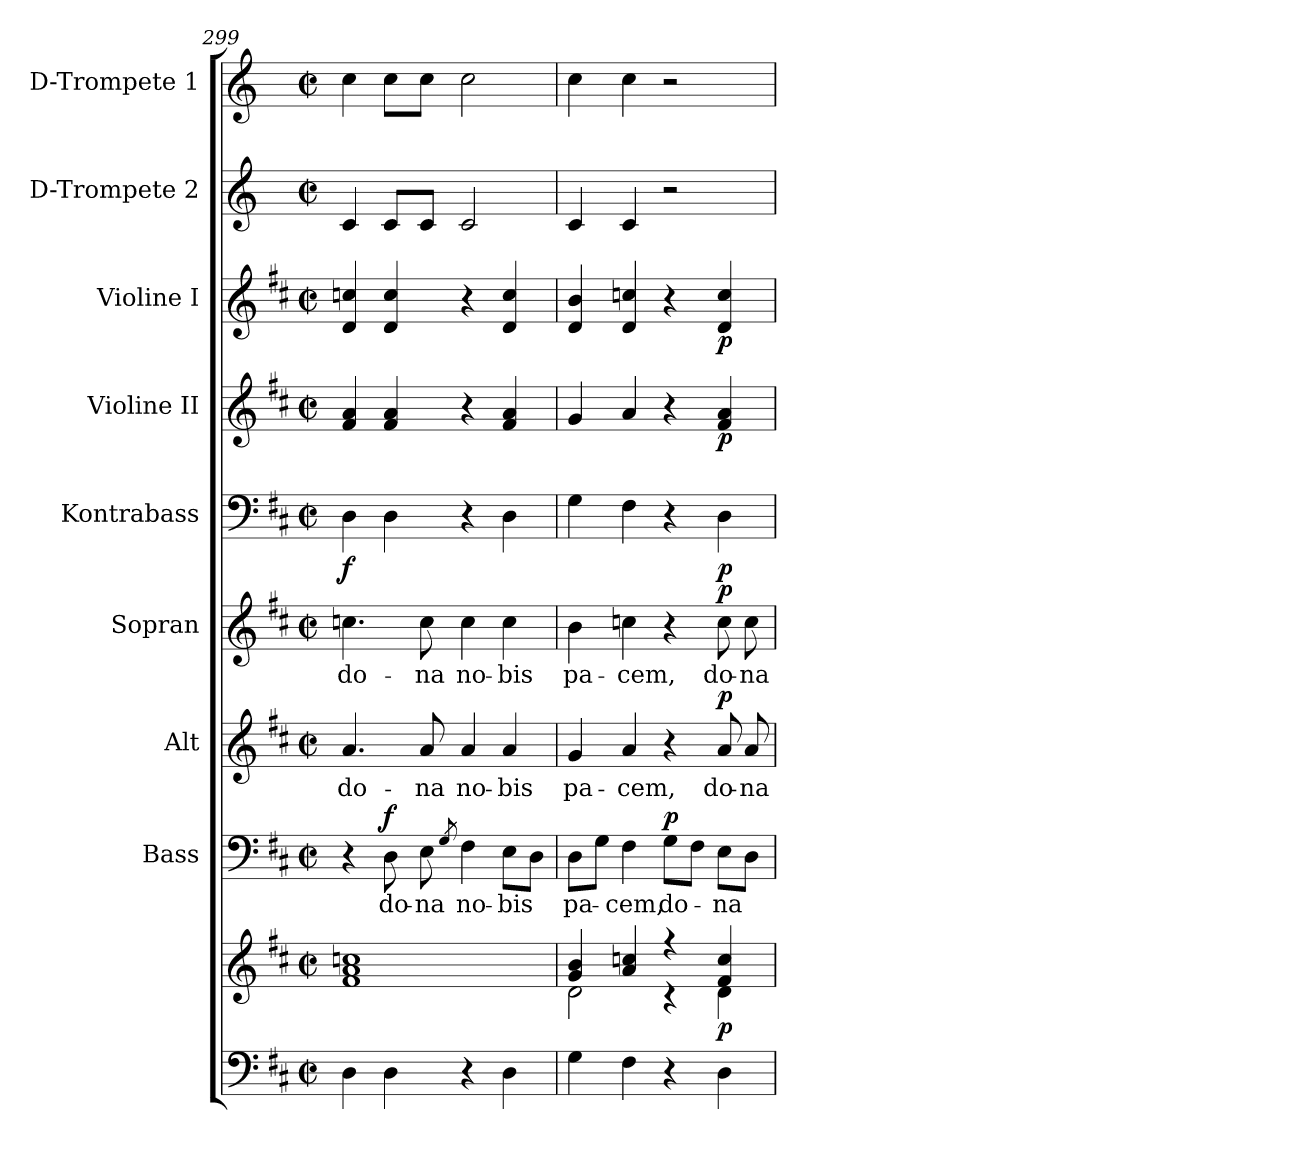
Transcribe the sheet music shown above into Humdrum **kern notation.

**kern	**kern	**dynam	**kern	**text	**dynam	**kern	**text	**dynam	**kern	**text	**dynam	**kern	**dynam	**kern	**dynam	**kern	**dynam	**kern	**kern
*part9	*part9	*part9	*part8	*part8	*part8	*part7	*part7	*part7	*part6	*part6	*part6	*part5	*part5	*part4	*part4	*part3	*part3	*part2	*part1
*staff10	*staff9	*staff9/10	*staff8	*staff8	*staff8	*staff7	*staff7	*staff7	*staff6	*staff6	*staff6	*staff5	*staff5	*staff4	*staff4	*staff3	*staff3	*staff2	*staff1
*	*	*	*I"Bass	*	*	*I"Alt	*	*	*I"Sopran	*	*	*I"Kontrabass	*	*I"Violine II	*	*I"Violine I	*	*I"D-Trompete 2	*I"D-Trompete 1
*	*	*	*I'B.	*	*	*I'A.	*	*	*I'S.	*	*	*I'Kb.	*	*I'Vl. II	*	*I'Vl. I	*	*I'D Trp. 2	*I'D Trp. 1
*clefF4	*clefG2	*	*clefF4	*	*	*clefG2	*	*	*clefG2	*	*	*clefF4	*	*clefG2	*	*clefG2	*	*clefG2	*clefG2
*	*	*	*	*	*	*	*	*	*	*	*	*ITrd7c12	*	*	*	*	*	*ITrd-1c-2	*ITrd-1c-2
*k[f#c#]	*k[f#c#]	*	*k[f#c#]	*	*	*k[f#c#]	*	*	*k[f#c#]	*	*	*k[f#c#]	*	*k[f#c#]	*	*k[f#c#]	*	*k[f#c#]	*k[f#c#]
*D:	*D:	*	*D:	*	*	*D:	*	*	*D:	*	*	*D:	*	*D:	*	*D:	*	*D:	*D:
*M2/2	*M2/2	*	*M2/2	*	*	*M2/2	*	*	*M2/2	*	*	*M2/2	*	*M2/2	*	*M2/2	*	*M2/2	*M2/2
*met(c|)	*met(c|)	*	*met(c|)	*	*	*met(c|)	*	*	*met(c|)	*	*	*met(c|)	*	*met(c|)	*	*met(c|)	*	*met(c|)	*met(c|)
=299	=299	=299	=299	=299	=299	=299	=299	=299	=299	=299	=299	=299	=299	=299	=299	=299	=299	=299	=299
!	!	!	!	!	!	!	!LO:LY:b	!	!	!LO:LY:b	!	!	!LO:DY:b	!	!	!	!	!	!
4D\	1f# 1a 1ccn	.	4r	.	.	4.a/	do-	.	4.ccn\	do-	.	4DD\	f	4f#/ 4a/	.	4d/ 4ccn/	.	4d/	4dd\
!	!	!	!	!LO:LY:b	!LO:DY:a	!	!	!	!	!	!	!	!	!	!	!	!	!	!
4D\	.	.	8D\	do-	f	.	.	.	.	.	.	4DD\	.	4f#/ 4a/	.	4d/ 4cc/	.	8d/L	8dd\L
!	!	!	!	!LO:LY:b	!	!	!LO:LY:b	!	!	!LO:LY:b	!	!	!	!	!	!	!	!	!
.	.	.	8E\	-na	.	8a/	-na	.	8cc\	-na	.	.	.	.	.	.	.	8d/J	8dd\J
.	.	.	8qG/	.	.	.	.	.	.	.	.	.	.	.	.	.	.	.	.
!	!	!	!	!LO:LY:b	!	!	!LO:LY:b	!	!	!LO:LY:b	!	!	!	!	!	!	!	!	!
4r	.	.	4F#\	no-	.	4a/	no-	.	4cc\	no-	.	4r	.	4r	.	4r	.	2d/	2dd\
!	!	!	!	!LO:LY:b	!	!	!LO:LY:b	!	!	!LO:LY:b	!	!	!	!	!	!	!	!	!
4D\	.	.	8E\L	-bis	.	4a/	-bis	.	4cc\	-bis	.	4DD\	.	4f#/ 4a/	.	4d/ 4cc/	.	.	.
.	.	.	8D\J	.	.	.	.	.	.	.	.	.	.	.	.	.	.	.	.
!!LO:PB:g=z
=300	=300	=300	=300	=300	=300	=300	=300	=300	=300	=300	=300	=300	=300	=300	=300	=300	=300	=300	=300
*	*^	*	*	*	*	*	*	*	*	*	*	*	*	*	*	*	*	*	*
!	!	!	!	!	!LO:LY:b	!	!	!LO:LY:b	!	!	!LO:LY:b	!	!	!	!	!	!	!	!	!
4G\	4g/ 4b/	2d\	.	8D\L	pa-	.	4g/	pa-	.	4b\	pa-	.	4GG\	.	4g/	.	4d/ 4b/	.	4d/	4dd\
.	.	.	.	8G\J	.	.	.	.	.	.	.	.	.	.	.	.	.	.	.	.
!	!	!	!	!	!LO:LY:b	!	!	!LO:LY:b	!	!	!LO:LY:b	!	!	!	!	!	!	!	!	!
4F#\	4a/ 4ccn/	.	.	4F#\	-cem,	.	4a/	-cem,	.	4ccn\	-cem,	.	4FF#\	.	4a/	.	4d/ 4ccn/	.	4d/	4dd\
!	!	!	!	!	!LO:LY:b	!LO:DY:a	!	!	!	!	!	!	!	!	!	!	!	!	!	!
4r	4r	4r	.	8G\L	do-	p	4r	.	.	4r	.	.	4r	.	4r	.	4r	.	2r	2r
.	.	.	.	8F#\J	.	.	.	.	.	.	.	.	.	.	.	.	.	.	.	.
!	!	!	!LO:DY:b	!	!LO:LY:b	!	!	!LO:LY:b	!LO:DY:a	!	!LO:LY:b	!LO:DY:a	!	!LO:DY:b	!	!LO:DY:b	!	!LO:DY:b	!	!
4D\	4f#/ 4cc/	4d\	p	8E\L	-na	.	8a/	do-	p	8cc\	do-	p	4DD\	p	4f#/ 4a/	p	4d/ 4cc/	p	.	.
!	!	!	!	!	!	!	!	!LO:LY:b	!	!	!LO:LY:b	!	!	!	!	!	!	!	!	!
.	.	.	.	8D\J	.	.	8a/	-na	.	8cc\	-na	.	.	.	.	.	.	.	.	.
*	*v	*v	*	*	*	*	*	*	*	*	*	*	*	*	*	*	*	*	*	*
=	=	=	=	=	=	=	=	=	=	=	=	=	=	=	=	=	=	=	=
*-	*-	*-	*-	*-	*-	*-	*-	*-	*-	*-	*-	*-	*-	*-	*-	*-	*-	*-	*-
